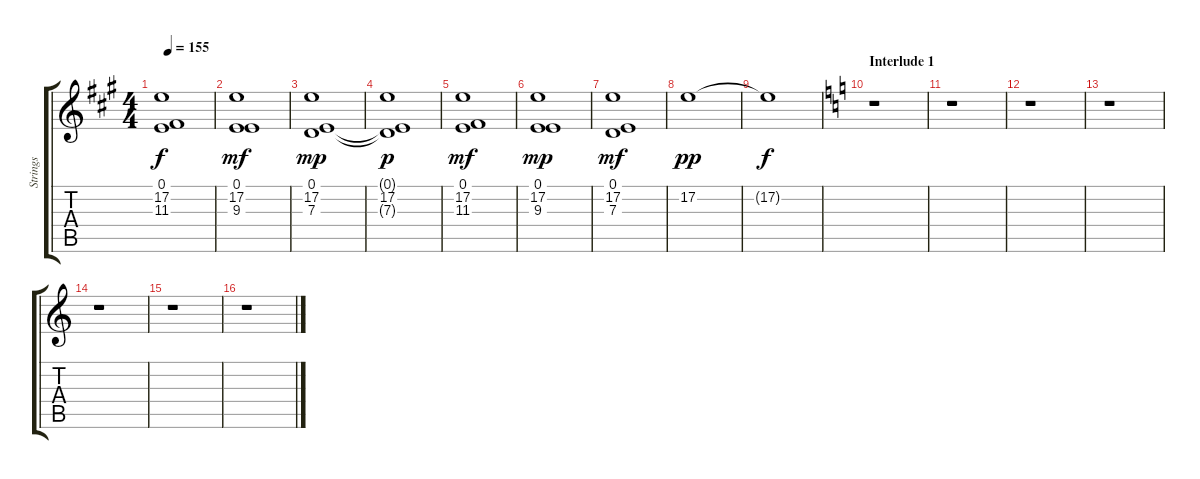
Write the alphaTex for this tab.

\track ("Strings" "Strings") {instrument stringensemble1}
\staff {score tabs}
\tuning (E4 B3 G3 D3 A2 E2) {hide}
\ts (4 4)
\tempo 155
\clef g2
\ks a
(0.1 17.2 11.3).1{dy f} |
(0.1 17.2 9.3).1{dy mf} |
(0.1 17.2 7.3).1{dy mp} |
(0.1{t} 17.2 7.3{t}).1{dy p} |
(0.1 17.2 11.3).1{dy mf} |
(0.1 17.2 9.3).1{dy mp} |
(0.1 17.2 7.3).1{dy mf} |
17.2.1{dy pp} |
17.2{t}.1{dy f} |
\section ("" "Interlude 1")
\ks c
r.1 |
r.1 |
r.1 |
r.1 |
r.1 |
r.1 |
r.1
